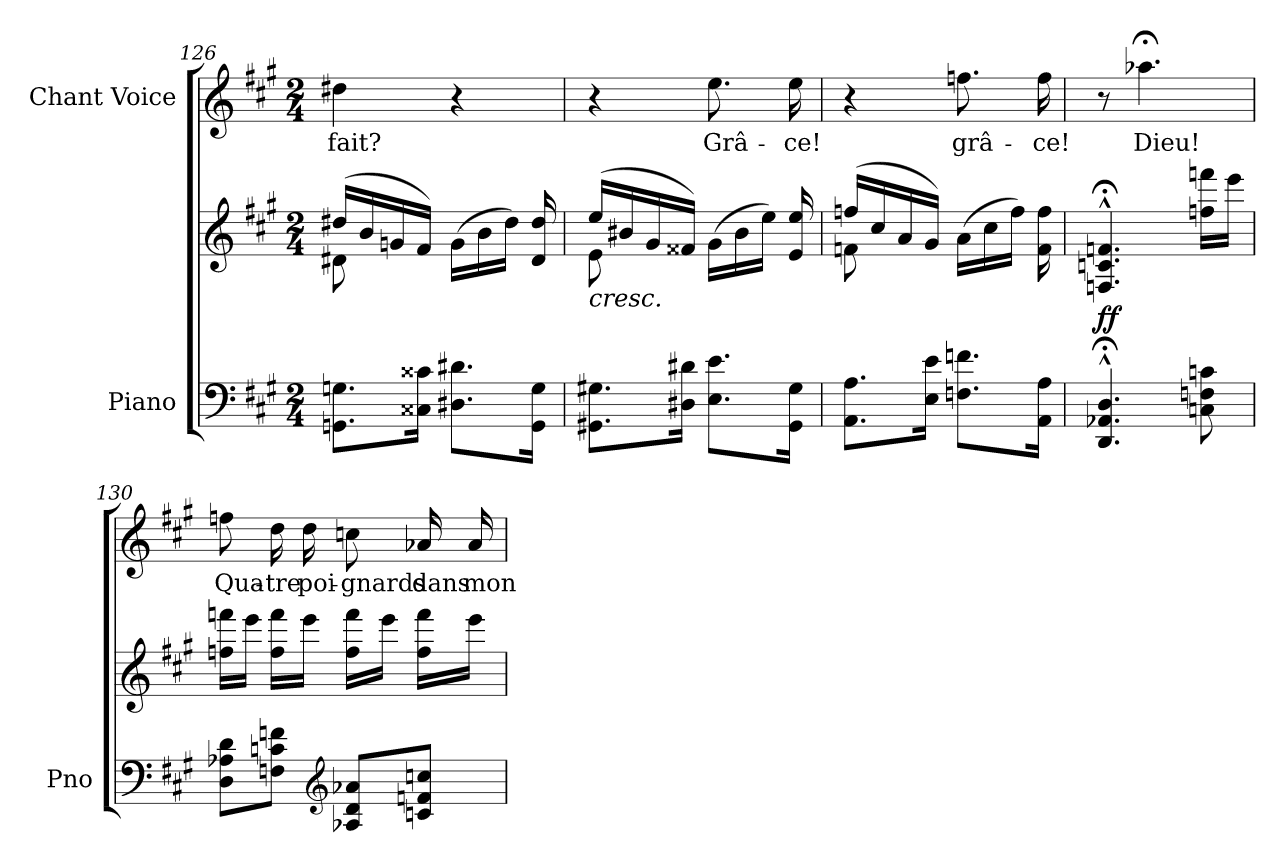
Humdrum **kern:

**kern	**kern	**dynam	**kern	**text
*part2	*part2	*part2	*part1	*part1
*staff3	*staff2	*staff2/3	*staff1	*staff1
*I"Piano	*	*	*I"Chant Voice	*
*I'Pno	*	*	*	*
!!LO:LB:g=z
*clefF4	*clefG2	*	*clefG2	*
*k[f#c#g#]	*k[f#c#g#]	*	*k[f#c#g#]	*
*M2/4	*M2/4	*	*M2/4	*
=126	=126	=126	=126	=126
*	*^	*	*	*
!	!	!	!	!	!LO:LY:b
8.GGn\ 8.Gn\L	(16dd#X/LL	8d#X\	.	4dd#X\	fait?
.	16b/	.	.	.	.
.	16gn/	4.ryy	.	.	.
16C##X\ 16c##X\Jk	16f#/JJ)	.	.	.	.
8.D#X\ 8.d#X\L	(16g\LL	.	.	4r	.
.	16b\	.	.	.	.
.	16dd#\JJ)	.	.	.	.
16GG\ 16G\Jk	16d#/ 16dd#/	.	.	.	.
=127	=127	=127	=127	=127	=127
!	!LO:TX:b:i:t=cresc.	!	!	!	!
8.GG#X\ 8.G#X\L	(16ee/LL	8e\	.	4r	.
.	16b#X/	.	.	.	.
.	16g#/	4.ryy	.	.	.
16D#X\ 16d#X\Jk	16f##X/JJ)	.	.	.	.
!	!	!	!	!	!LO:LY:b
8.E\ 8.e\L	(16g#\LL	.	.	8.ee\	Grâ-
.	16b#\	.	.	.	.
.	16ee\JJ)	.	.	.	.
!	!	!	!	!	!LO:LY:b
16GG#\ 16G#\Jk	16e/ 16ee/	.	.	16ee\	-ce!
=128	=128	=128	=128	=128	=128
8.AA\ 8.A\L	(16ffn/LL	8fn\	.	4r	.
.	16cc#/	.	.	.	.
.	16a/	4.ryy	.	.	.
16E\ 16e\Jk	16g#/JJ)	.	.	.	.
!	!	!	!	!	!LO:LY:b
8.Fn\ 8.fn\L	(16a\LL	.	.	8.ffn\	grâ-
.	16cc#\	.	.	.	.
.	16ff\JJ)	.	.	.	.
!	!	!	!	!	!LO:LY:b
16AA\ 16A\Jk	16f\ 16ff\	.	.	16ff\	-ce!
*	*v	*v	*	*	*
=129	=129	=129	=129	=129
!	!	!LO:DY:b	!	!
4.DD/;^^ 4.AA-X/;^^ 4.D/;^^	4.Fn/;<^^ 4.cn/;<^^ 4.fn/;<^^	ff	8r	.
!	!	!	!	!LO:LY:b
.	.	.	4.aa-X;<\	Dieu!
8Cn\ 8Fn\ 8cn\	16ffn\ 16fffn\LL	.	.	.
.	16eee\JJ	.	.	.
!!LO:LB:g=z
=130	=130	=130	=130	=130
!	!	!	!	!LO:LY:b
8D\ 8A-X\ 8d\L	16ffn\ 16fffn\LL	.	8ffn\	Qua-
.	16eee\JJ	.	.	.
!	!	!	!	!LO:LY:b
8Fn\ 8cn\ 8fn\J	16ff\ 16fff\LL	.	16dd\	-tre
!	!	!	!	!LO:LY:b
.	16eee\JJ	.	16dd\	poi-
*clefG2	*	*	*	*
!	!	!	!	!LO:LY:b
8A-X/ 8d/ 8a-X/L	16ff\ 16fff\LL	.	8ccn\	-gnards
.	16eee\JJ	.	.	.
!	!	!	!	!LO:LY:b
8cn/ 8fn/ 8ccn/J	16ff\ 16fff\LL	.	16a-X/	dans
!	!	!	!	!LO:LY:b
.	16eee\JJ	.	16a-/	mon
=	=	=	=	=
*-	*-	*-	*-	*-
